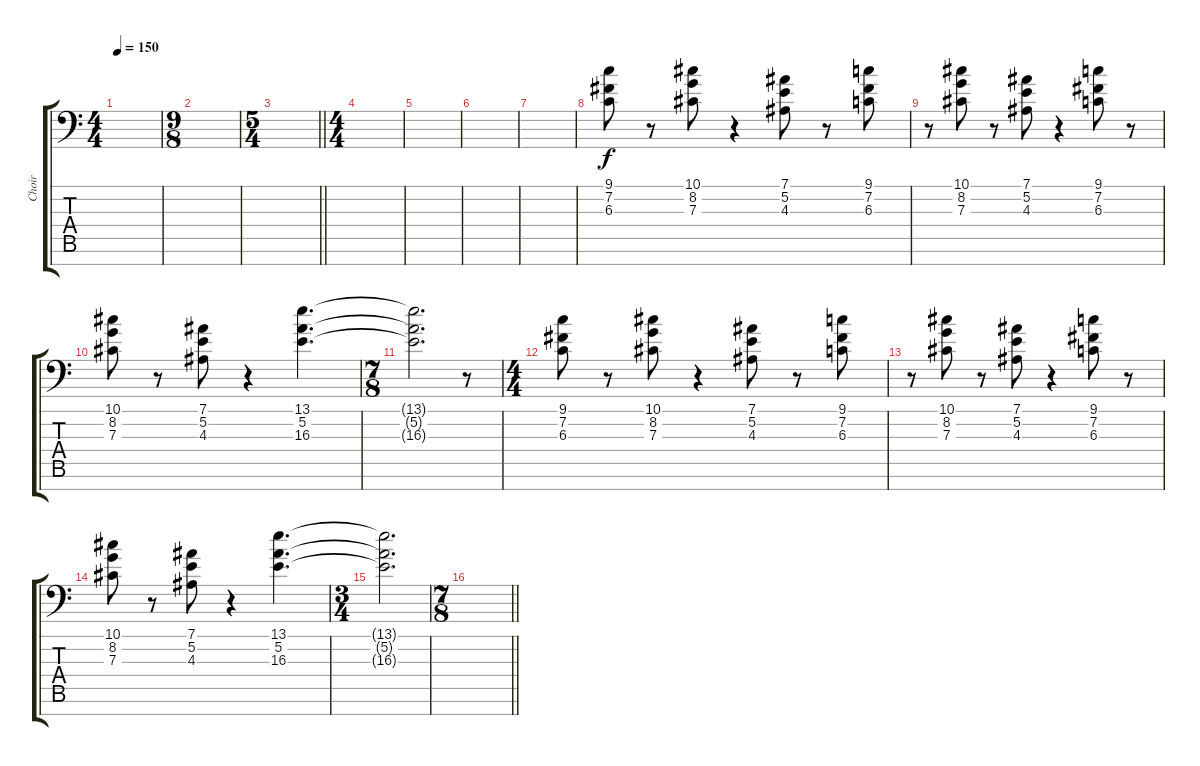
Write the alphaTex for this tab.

\track ("Choir" "Choir") {instrument choiraahs}
\staff {score tabs}
\tuning (Eb4 B3 Gb3 B2 Gb2 B1 Gb1) {hide}
\ts (4 4)
\tempo 150
\clef f4
\ks c
|
\ts (9 8)
|
\ts (5 4)
\barLineRight lightlight
|
\ts (4 4)
|
|
|
|
(9.1 7.2 6.3).8{dy f} r.8 (10.1 8.2 7.3).8 r.4 (7.1 5.2 4.3).8 r.8 (9.1 7.2 6.3).8 |
r.8 (10.1 8.2 7.3).8 r.8 (7.1 5.2 4.3).8 r.4 (9.1 7.2 6.3).8 r.8 |
(10.1 8.2 7.3).8 r.8 (7.1 5.2 4.3).8 r.4 (13.1 5.2 16.3).4{d} |
\ts (7 8)
(13.1{t} 5.2{t} 16.3{t}).2{d} r.8 |
\ts (4 4)
(9.1 7.2 6.3).8 r.8 (10.1 8.2 7.3).8 r.4 (7.1 5.2 4.3).8 r.8 (9.1 7.2 6.3).8 |
r.8 (10.1 8.2 7.3).8 r.8 (7.1 5.2 4.3).8 r.4 (9.1 7.2 6.3).8 r.8 |
(10.1 8.2 7.3).8 r.8 (7.1 5.2 4.3).8 r.4 (13.1 5.2 16.3).4{d} |
\ts (3 4)
(13.1{t} 5.2{t} 16.3{t}).2{d} |
\ts (7 8)
\barLineRight lightlight
